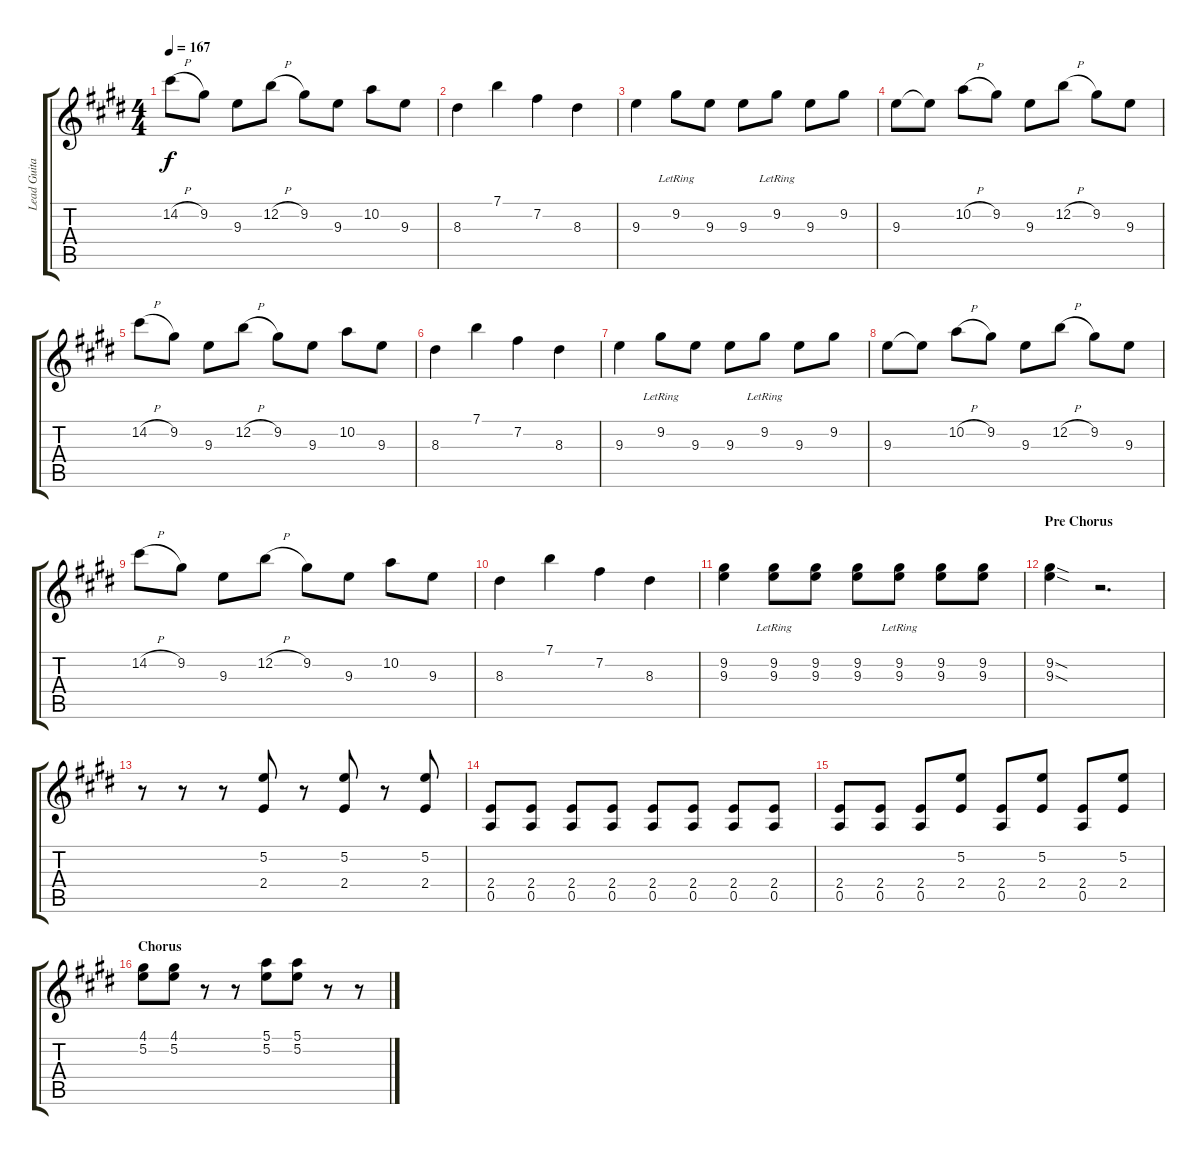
\track ("Lead Guitar" "Lead Guita") {instrument distortionguitar}
\staff {score tabs}
\tuning (E4 B3 G3 D3 A2 E2) {hide}
\ts (4 4)
\tempo 167
\clef g2
\ks e
14.2{h}.8{dy f} 9.2.8 9.3.8 12.2{h}.8 9.2.8 9.3.8 10.2.8 9.3.8 |
8.3.4 7.1.4 7.2.4 8.3.4 |
9.3.4 9.2{lr}.8 9.3.8 9.3.8 9.2{lr}.8 9.3.8 9.2.8 |
9.3.8 9.3{t}.8 10.2{h}.8 9.2.8 9.3.8 12.2{h}.8 9.2.8 9.3.8 |
14.2{h}.8 9.2.8 9.3.8 12.2{h}.8 9.2.8 9.3.8 10.2.8 9.3.8 |
8.3.4 7.1.4 7.2.4 8.3.4 |
9.3.4 9.2{lr}.8 9.3.8 9.3.8 9.2{lr}.8 9.3.8 9.2.8 |
9.3.8 9.3{t}.8 10.2{h}.8 9.2.8 9.3.8 12.2{h}.8 9.2.8 9.3.8 |
14.2{h}.8 9.2.8 9.3.8 12.2{h}.8 9.2.8 9.3.8 10.2.8 9.3.8 |
8.3.4 7.1.4 7.2.4 8.3.4 |
(9.2 9.3).4 (9.2{lr} 9.3).8 (9.2 9.3).8 (9.2 9.3).8 (9.2{lr} 9.3).8 (9.2 9.3).8 (9.2 9.3).8 |
\section ("" "Pre Chorus")
(9.2{sod} 9.3{sod}).4 r.2{d} |
r.8 r.8 r.8 (5.2 2.4).8 r.8 (5.2 2.4).8 r.8 (5.2 2.4).8 |
(2.4 0.5).8 (2.4 0.5).8 (2.4 0.5).8 (2.4 0.5).8 (2.4 0.5).8 (2.4 0.5).8 (2.4 0.5).8 (2.4 0.5).8 |
(2.4 0.5).8 (2.4 0.5).8 (2.4 0.5).8 (5.2 2.4).8 (2.4 0.5).8 (5.2 2.4).8 (2.4 0.5).8 (5.2 2.4).8 |
\section ("" "Chorus")
(4.1 5.2).8 (4.1 5.2).8 r.8 r.8 (5.1 5.2).8 (5.1 5.2).8 r.8 r.8
